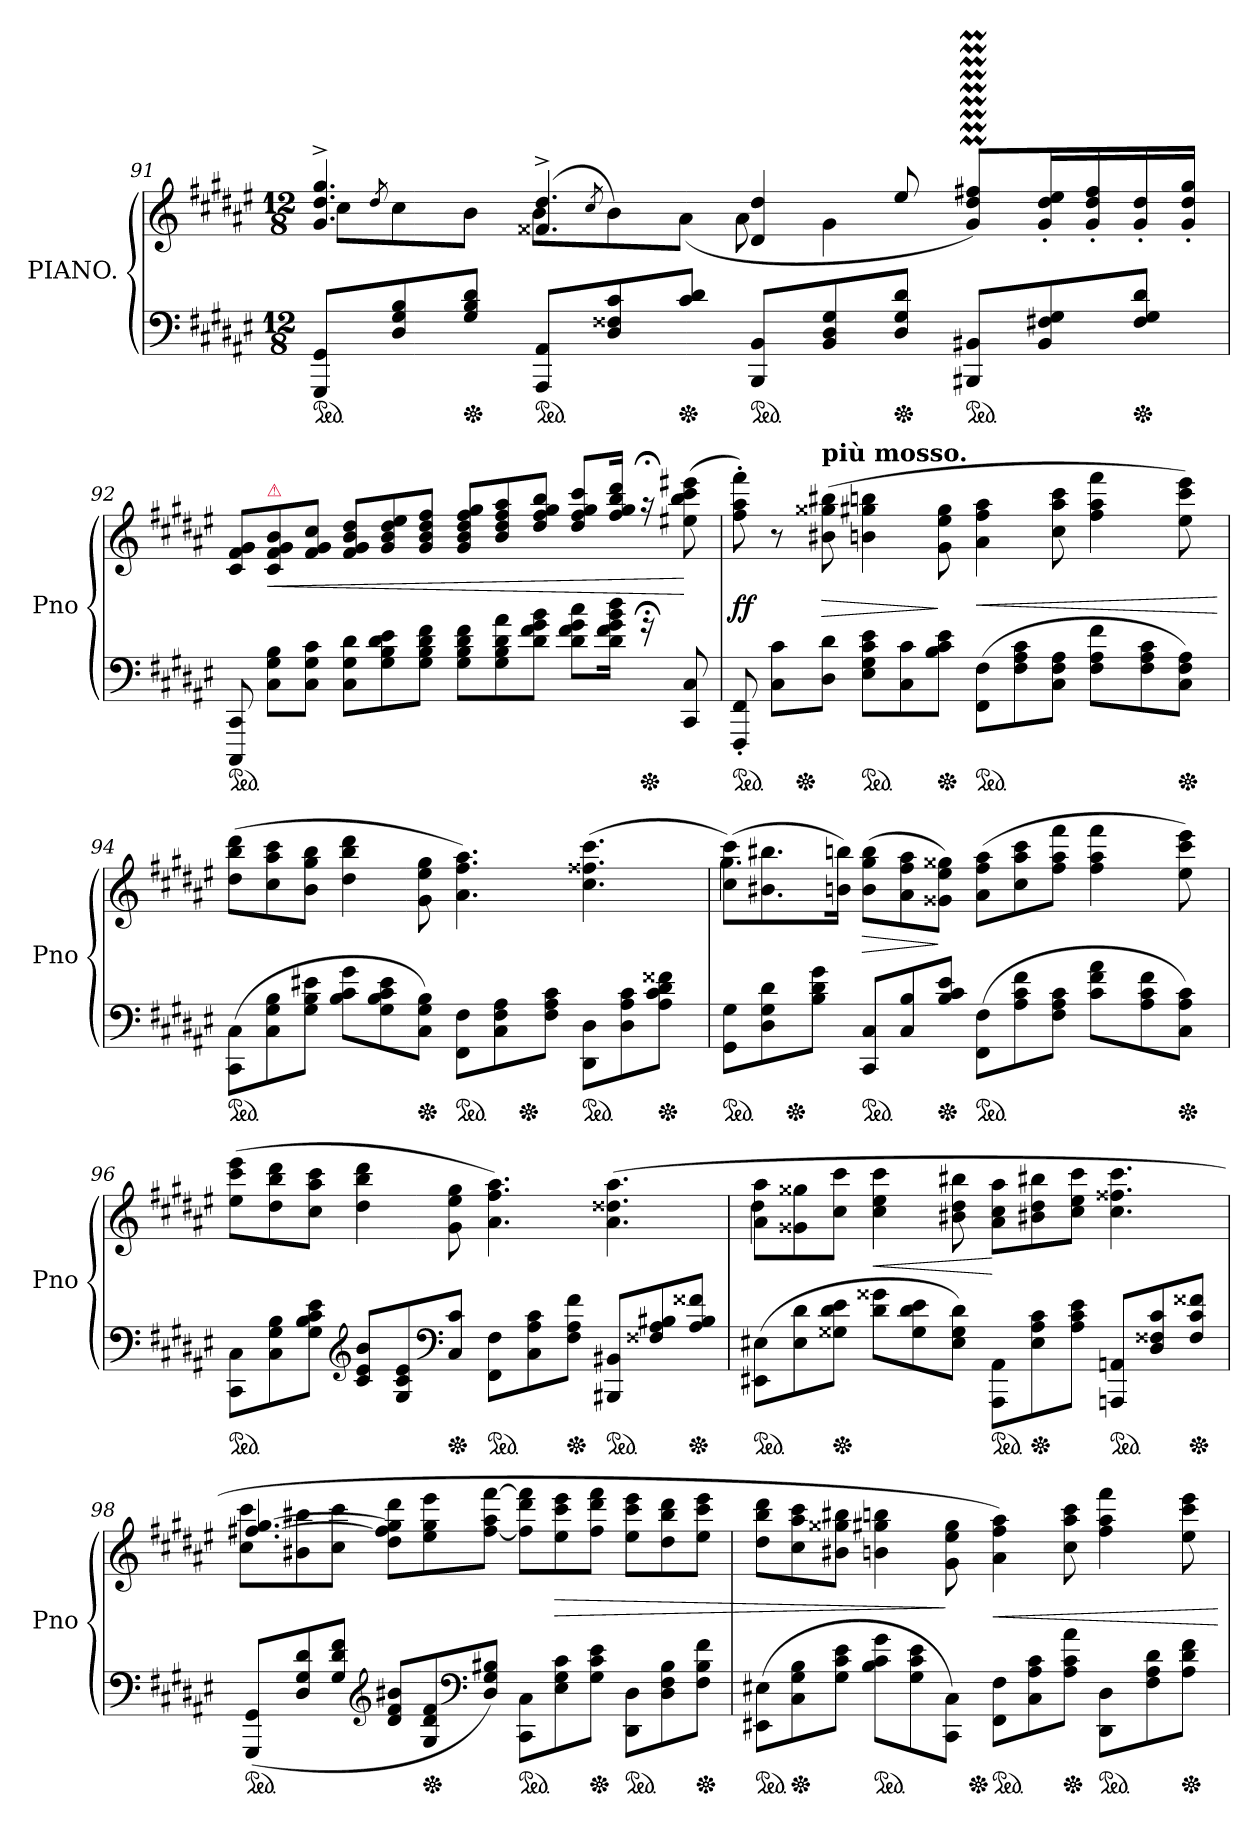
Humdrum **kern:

**kern	**kern	**dynam
*part1	*part1	*part1
*staff2	*staff1	*staff1/2
*I"PIANO.	*	*
*I'Pno	*	*
*clefF4	*clefG2	*
*k[f#c#g#d#a#e#]	*k[f#c#g#d#a#e#]	*
*M12/8	*M12/8	*
=91	=91	=91
*	*^	*
*ped	*	*	*
8GGG#/ 8GG#/L	4.g#^< 4.dd#^< 4.gg#^<	8cc#L	.
.	.	8qdd#/	.
8D# 8G# 8B	.	8cc#	.
*Xped	*	*	*
8G# 8B 8d#J	.	8bJ	.
*ped	*	*	*
8AAA#/ 8AA#/L	(>4.f##X^< 4.dd#^<	8bL	.
.	.	8qcc#/	.
8D# 8F##X 8c#	.	8b)	.
*Xped	*	*	*
8c# 8d#J	.	(>8a#J	.
*ped	*	*	*
8BBB/ 8BB/L	4d# 4dd#	8a#	.
8BB 8D# 8G#	.	4g#	.
*Xped	*	*	*
8D# 8G# 8d#J	8ee#	.	.
*ped	*	*	*
8BBB#X/ 8BB#X/L	8g#M/ 8dd#M/ 8ff#XM/L)	4.rcyy	.
8BB# 8F#X 8G#	16g#'> 16dd#'> 16ee#'>L	.	.
.	16g#'> 16dd#'> 16ff#'>	.	.
*Xped	*	*	*
8F# 8G# 8d#J	16g#'> 16dd#'>	.	.
.	16g#'> 16dd#'> 16gg#'>JJ	.	.
*	*v	*v	*
=92	=92	=92
*ped	*	*
8CCC# 8CC#	8c# 8f# 8g#L	.
!	!LO:TX:a:color=crimson:t=⚠	!
8C# 8G# 8BL	8c# 8f# 8g# 8b	<
8C# 8G# 8c#J	8f# 8g# 8cc#J	.
8C# 8G# 8d#L	8f#/ 8g#/ 8b/ 8dd#/L	.
8G# 8B 8d# 8e#	8g# 8b 8dd# 8ee#	.
8G# 8B 8d# 8f#J	8g# 8b 8dd# 8ff#J	.
8G# 8B 8d# 8f#L	8g# 8b 8dd# 8ff# 8gg#L	.
8G# 8B 8d# 8a#	8b 8dd# 8ff# 8aa#	.
8d#\ 8f#\ 8g#\ 8b\J	8dd#/ 8ff#/ 8gg#/ 8bb/J	.
8d#\ 8f#\ 8g#\ 8cc#\L	8dd#/ 8ff#/ 8gg#/ 8ccc#/L	.
16d#\ 16f#\ 16g#\ 16b\ 16dd#\Jk	16ff#/ 16gg#/ 16bb/ 16ddd#/Jk	.
!LO:TX:a:color=crimson:t=⚠	!	!
*Xped	*	*
16r;<g	16r;<aa	.
8CC# 8C#	(>8ee#X 8bb 8ccc# 8eee#X	[
=93	=93	=93
*ped	*	*
*	*^	*
8FFF#'< 8FF#'<	8ff#'> 8aa#'> 8fff#'>)	8.ryy	ff
8C# 8c#L	8r	.	.
*Xped	*	*	*
.	.	1ryy	.
!	!LO:TX:a:B:t=più mosso.	!	!
8D# 8d#J	(>8b#X 8gg##X 8bb#X	.	>
*ped	*	*	*
8E# 8G# 8c# 8e#L	4bn 4gg#X 4bbn	.	.
8C# 8c#	.	.	.
*Xped	*	*	*
8B 8c# 8e#J	8g# 8ee# 8gg#	.	]
*ped	*	*	*
(>8FF# 8F#L	4a# 4ff# 4aa#	.	<
8F# 8A# 8c#	.	.	.
8C# 8F# 8A#J	8cc# 8aa# 8ccc#	.	.
8F# 8A# 8f#L	4ff# 4aa# 4fff#	.	.
.	.	4ryy	.
8F# 8A# 8c#	.	.	.
*Xped	*	*	*
8C# 8F# 8A#J)	8ee# 8ccc# 8eee#)	.	.
.	.	16ryy	.
.	.	.	[
=94	=94	=94	=94
*ped	*	*	*
(>8CC# 8C#L	(>8dd# 8bb 8ddd#L	2...ryy	.
8C# 8G# 8B	8cc# 8aa# 8ccc#	.	.
8G# 8B 8e#XJ	8b 8gg# 8bbJ	.	.
8B 8c# 8g#L	4dd# 4bb 4ddd#	.	.
8G# 8B 8c# 8e#	.	.	.
*Xped	*	*	*
8C# 8G# 8BJ)	8g# 8ee# 8gg#	.	.
*ped	*	*	*
8FF# 8F#L	4.a# 4.ff# 4.aa#)	.	.
8C# 8F# 8A#	.	.	.
*Xped	*	*	*
.	.	2ryy	.
8F# 8A# 8c#J	.	.	.
*ped	*	*	*
8DD# 8D#L	(>4.cc# 4.ff##X 4.ccc#	.	.
8D# 8A# 8c#	.	.	.
*Xped	*	*	*
8A# 8c# 8d# 8f##XJ	.	.	.
.	.	16ryy	.
=95	=95	=95	=95
*ped	*	*	*
*	*	*^	*
8GG# 8G#L	(>8cc#\ 8ccc#\L)	4.gg#\	8.ryy	.
8D# 8G# 8d#	8.b#X 8.bb#X	.	.	.
*Xped	*	*	*	*
.	.	.	1ryy	.
8B 8d# 8g#J	.	.	.	.
.	16bn 16bbnJk)	.	.	.
*ped	*	*	*	*
8CC#/ 8C#/L	(>8b 8gg# 8bbL	4.rbbbyy	.	>
8C# 8B	8a# 8ff# 8aa#	.	.	.
*Xped	*	*	*	*
8B 8c# 8e#J	8g##X 8ee# 8gg##XJ)	.	.	]
*ped	*	*	*	*
(>8FF# 8F#L	(>8a# 8ff# 8aa#L	2.rbbbyy	.	.
8A# 8c# 8f#	8cc# 8aa# 8ccc#	.	.	.
8F# 8A# 8c#J	8ff# 8aa# 8fff#J	.	.	.
8c#\ 8f#\ 8a#\L	4ff#\ 4aa#\ 4fff#\	.	.	.
.	.	.	4ryy	.
8A#\ 8c#\ 8f#\	.	.	.	.
*Xped	*	*	*	*
8C# 8A# 8c#J)	8ee#\ 8ccc#\ 8eee#\)	.	.	.
.	.	.	16ryy	.
*	*v	*v	*v	*
=96	=96	=96
*ped	*	*
8CC# 8C#L	(>8ee# 8ccc# 8eee#L	.
8C# 8G# 8B	8dd# 8bb 8ddd#	.
8G# 8B 8c# 8e#J	8cc# 8aa# 8ccc#J	.
*clefG2	*	*
8c# 8e# 8bL	4dd# 4bb 4ddd#	.
8G# 8c# 8e#	.	.
*clefF4	*	*
*Xped	*	*
8C# 8c#J	8g# 8ee# 8gg#	.
*ped	*	*
8FF# 8F#L	4.a# 4.ff# 4.aa#)	.
8C# 8A# 8c#	.	.
*Xped	*	*
8F# 8A# 8f#J	.	.
*ped	*	*
8BBB#X/ 8BB#X/L	(>4.a# 4.dd##X 4.aa#	.
8F##X 8A# 8B#X	.	.
*Xped	*	*
8A# 8B# 8f##XJ	.	.
=97	=97	=97
*	*^	*
*ped	*	*	*
(>8EE#X 8E#XL	8a#\ 8aa#\L	4dd#\	.
8E# 8d#	8g##X 8gg##X	.	.
*Xped	*	*	*
8G##X 8d# 8e#J	8cc# 8ccc#J	8ryy	.
8d# 8g##XL	4cc# 4ee# 4ccc#	4.rddddyy	<
8G## 8d# 8e#	.	.	.
8E# 8G## 8d#J)	8b#X 8dd# 8bb#X	.	.
!LO:TX:a:color=crimson:t=⚠	!	!	!
*ped	*	*	*
8AAA#/ 8AA#/L	8a# 8cc# 8aa#L	2.rbbbyy	[
*Xped	*	*	*
8E#\ 8A#\ 8c#\	8b#X 8dd# 8bb#X	.	.
8A#\ 8c#\ 8e#\J	8cc# 8ee# 8ccc#J	.	.
*ped	*	*	*
8AAAn 8AAnL	4.cc# 4.ff##X 4.ccc#	.	.
8D# 8F##X 8c#	.	.	.
*Xped	*	*	*
8F## 8c# 8f##XJ	.	.	.
=98	=98	=98	=98
*ped	*	*	*
(>8GGG# 8GG#L	[4.ff#X [4.gg#	8cc# 8ccc#L	.
8D# 8G# 8d#	.	8b#X 8bb#X	.
8G# 8d# 8f#J	.	8cc# 8ccc#J	.
*clefG2	*	*	*
8d# 8f# 8b#XL	4.rddddyy	8dd# 8ff#] 8gg#] 8ddd#L	.
*Xped	*	*	*
8G# 8d# 8f#	.	8ee# 8gg# 8eee#	.
*clefF4	*	*	*
8D# 8G# 8B#XJ)	.	[8ff# 8aa# [8fff#J	.
*ped	*	*	*
8CC# 8C#L	2.rddddyy	8ff#] 8ddd# 8fff#]L	.
8E# 8G# 8c#	.	8ee# 8ccc# 8eee#	>
*Xped	*	*	*
8G# 8c# 8e#J	.	8ff# 8ddd# 8fff#J	.
*ped	*	*	*
8DD# 8D#L	.	8ee# 8ccc# 8eee#L	.
8D# 8F# 8B#	.	8dd# 8bb# 8ddd#	.
*Xped	*	*	*
8F# 8B# 8f#J	.	8ee# 8ccc# 8eee#J	.
=99	=99	=99	=99
*ped	*	*	*
(>8EE#X 8E#XL	8dd# 8bb 8ddd#L	2ryy	.
*Xped	*	*	*
8C# 8G# 8B	8cc# 8aa# 8ccc#	.	.
8G# 8c# 8e#J	8b#X 8gg##X 8bb#XJ	.	.
*ped	*	*	*
8B 8c# 8g#L	4bn 4gg#X 4bbn	.	.
8G# 8c# 8e#	.	8.ryy	.
8CC# 8C#J)	8g# 8ee# 8gg#	.	]
*Xped	*	*	*
.	.	2ryy	.
*ped	*	*	*
8FF# 8F#L	4a# 4ff# 4aa#)	.	<
8C# 8A# 8c#	.	.	.
*Xped	*	*	*
8A# 8c# 8a#J	8cc# 8aa# 8ccc#	.	.
*ped	*	*	*
8DD# 8D#L	4ff# 4aa# 4fff#	.	.
.	.	4ryy	.
8F# 8A# 8d#	.	.	.
*Xped	*	*	*
8A# 8d# 8f#J	8ee# 8ccc# 8eee#	.	.
.	.	16ryy	.
.	.	.	[
*	*v	*v	*
=	=	=
*-	*-	*-
